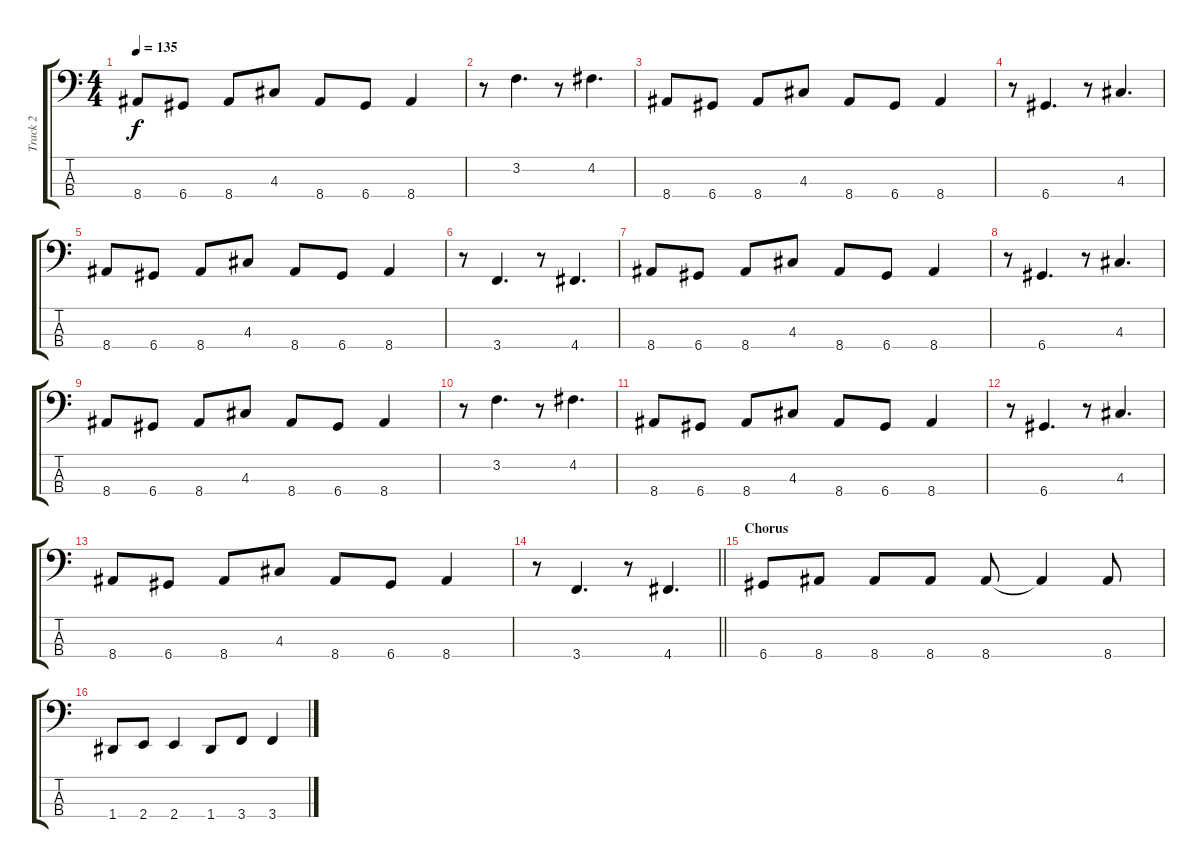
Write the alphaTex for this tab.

\track ("Track 2" "Track 2") {instrument electricbasspick}
\staff {score tabs}
\tuning (G2 D2 A1 D1) {hide}
\ts (4 4)
\tempo 135
\clef f4
\ks c
8.4.8{dy f} 6.4.8 8.4.8 4.3.8 8.4.8 6.4.8 8.4.4 |
r.8 3.2.4{d} r.8 4.2.4{d} |
8.4.8 6.4.8 8.4.8 4.3.8 8.4.8 6.4.8 8.4.4 |
r.8 6.4.4{d} r.8 4.3.4{d} |
8.4.8 6.4.8 8.4.8 4.3.8 8.4.8 6.4.8 8.4.4 |
r.8 3.4.4{d} r.8 4.4.4{d} |
8.4.8 6.4.8 8.4.8 4.3.8 8.4.8 6.4.8 8.4.4 |
r.8 6.4.4{d} r.8 4.3.4{d} |
8.4.8 6.4.8 8.4.8 4.3.8 8.4.8 6.4.8 8.4.4 |
r.8 3.2.4{d} r.8 4.2.4{d} |
8.4.8 6.4.8 8.4.8 4.3.8 8.4.8 6.4.8 8.4.4 |
r.8 6.4.4{d} r.8 4.3.4{d} |
8.4.8 6.4.8 8.4.8 4.3.8 8.4.8 6.4.8 8.4.4 |
\barLineRight lightlight
r.8 3.4.4{d} r.8 4.4.4{d} |
\section ("" "Chorus")
6.4.8 8.4.8 8.4.8 8.4.8 8.4.8 8.4{t}.4 8.4.8 |
1.4.8 2.4.8 2.4.4 1.4.8 3.4.8 3.4.4
